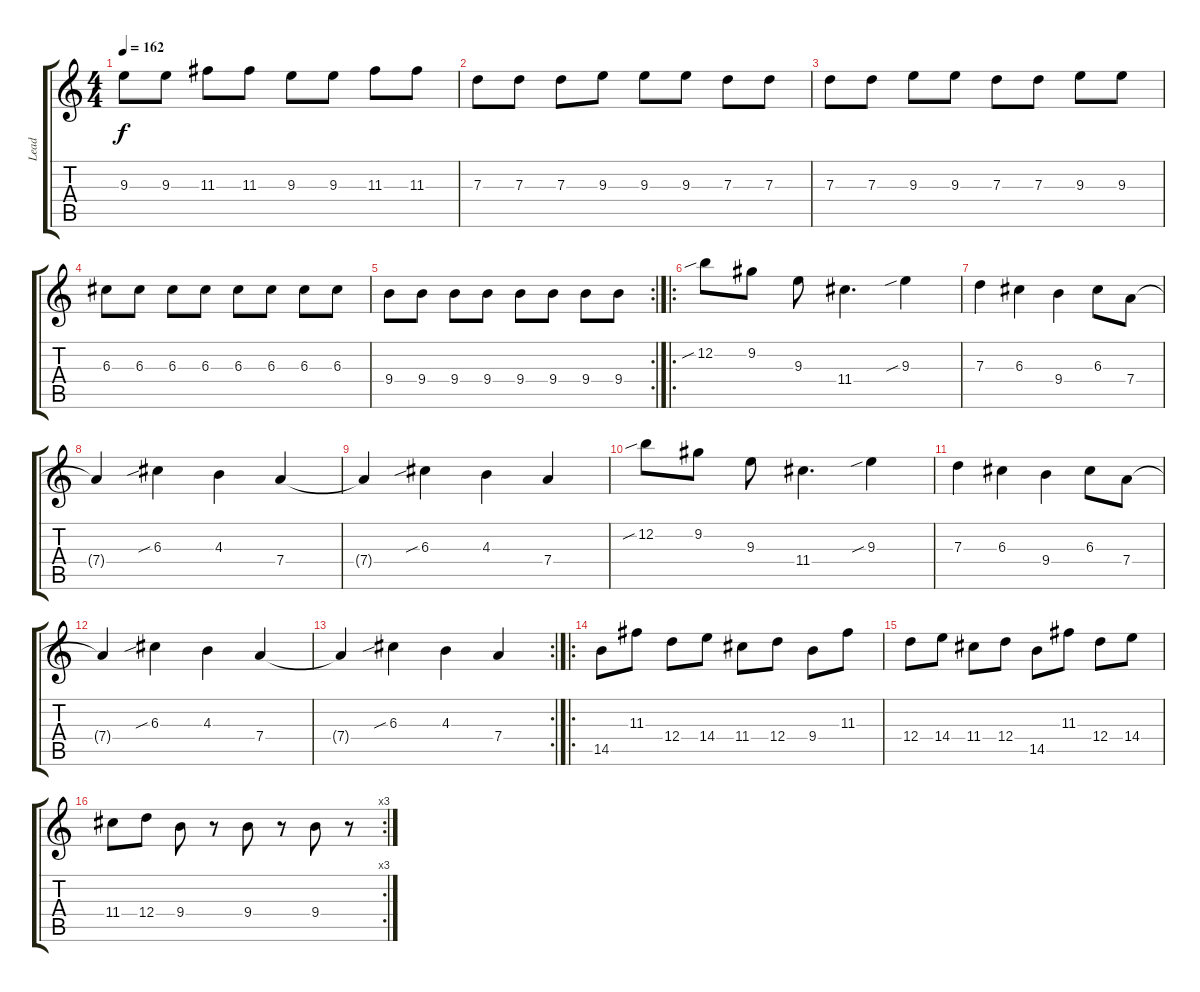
\track ("Lead" "Lead") {instrument acousticguitarsteel}
\staff {score tabs}
\tuning (E4 B3 G3 D3 A2 E2) {hide}
\ts (4 4)
\tempo 162
\clef g2
\ks c
9.3.8{dy f} 9.3.8 11.3.8 11.3.8 9.3.8 9.3.8 11.3.8 11.3.8 |
7.3.8 7.3.8 7.3.8 9.3.8 9.3.8 9.3.8 7.3.8 7.3.8 |
7.3.8 7.3.8 9.3.8 9.3.8 7.3.8 7.3.8 9.3.8 9.3.8 |
6.3.8 6.3.8 6.3.8 6.3.8 6.3.8 6.3.8 6.3.8 6.3.8 |
\rc 2
9.4.8 9.4.8 9.4.8 9.4.8 9.4.8 9.4.8 9.4.8 9.4.8 |
\ro
12.2{sib}.8 9.2.8 9.3.8 11.4.4{d} 9.3{sib}.4 |
7.3.4 6.3.4 9.4.4 6.3.8 7.4.8 |
7.4{t}.4 6.3{sib}.4 4.3.4 7.4.4 |
7.4{t}.4 6.3{sib}.4 4.3.4 7.4.4 |
12.2{sib}.8 9.2.8 9.3.8 11.4.4{d} 9.3{sib}.4 |
7.3.4 6.3.4 9.4.4 6.3.8 7.4.8 |
7.4{t}.4 6.3{sib}.4 4.3.4 7.4.4 |
\rc 2
7.4{t}.4 6.3{sib}.4 4.3.4 7.4.4 |
\ro
14.5.8 11.3.8 12.4.8 14.4.8 11.4.8 12.4.8 9.4.8 11.3.8 |
12.4.8 14.4.8 11.4.8 12.4.8 14.5.8 11.3.8 12.4.8 14.4.8 |
\rc 3
11.4.8 12.4.8 9.4.8 r.8 9.4.8 r.8 9.4.8 r.8
